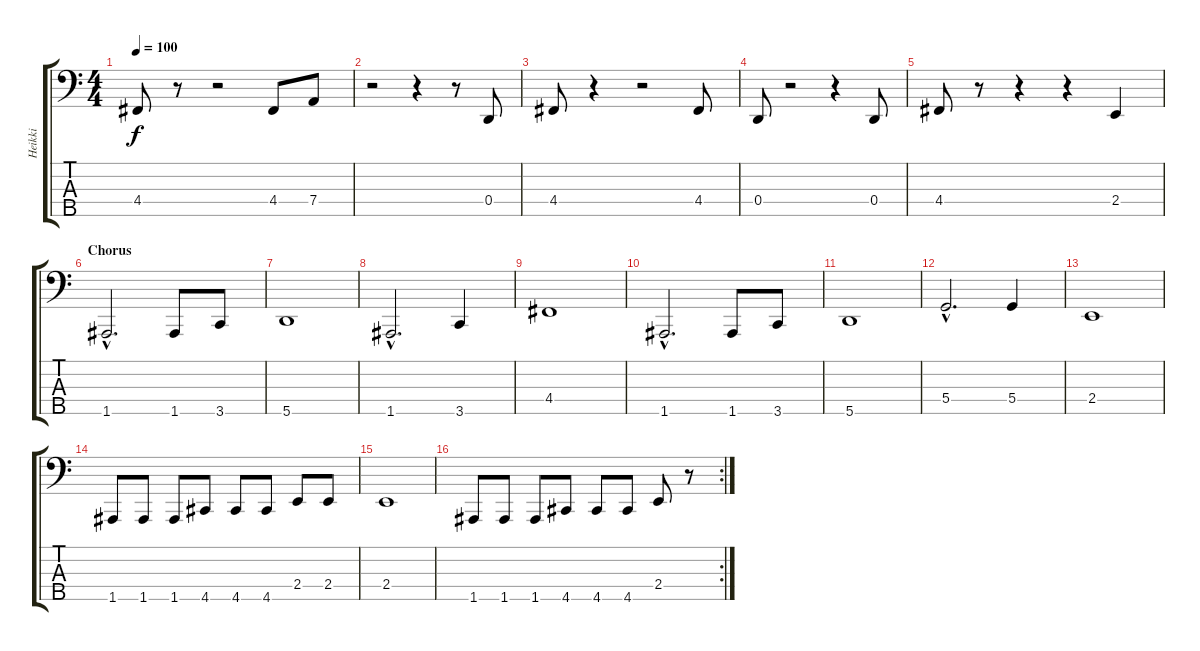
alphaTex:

\track ("Heikki" "Heikki") {instrument electricbassfinger}
\staff {score tabs}
\tuning (G2 D2 A1 D1 A0) {hide}
\ts (4 4)
\tempo 100
\clef f4
\ks c
4.4.8{dy f} r.8 r.2 4.4.8 7.4.8 |
r.2 r.4 r.8 0.4.8 |
4.4.8 r.4 r.2 4.4.8 |
0.4.8 r.2 r.4 0.4.8 |
4.4.8 r.8 r.4 r.4 2.4.4 |
\section ("" "Chorus")
1.5{hac}.2{d} 1.5.8 3.5.8 |
5.5.1 |
1.5{hac}.2{d} 3.5.4 |
4.4.1 |
1.5{hac}.2{d} 1.5.8 3.5.8 |
5.5.1 |
5.4{hac}.2{d} 5.4.4 |
2.4.1 |
1.5.8 1.5.8 1.5.8 4.5.8 4.5.8 4.5.8 2.4.8 2.4.8 |
2.4.1 |
\rc 2
1.5.8 1.5.8 1.5.8 4.5.8 4.5.8 4.5.8 2.4.8 r.8
